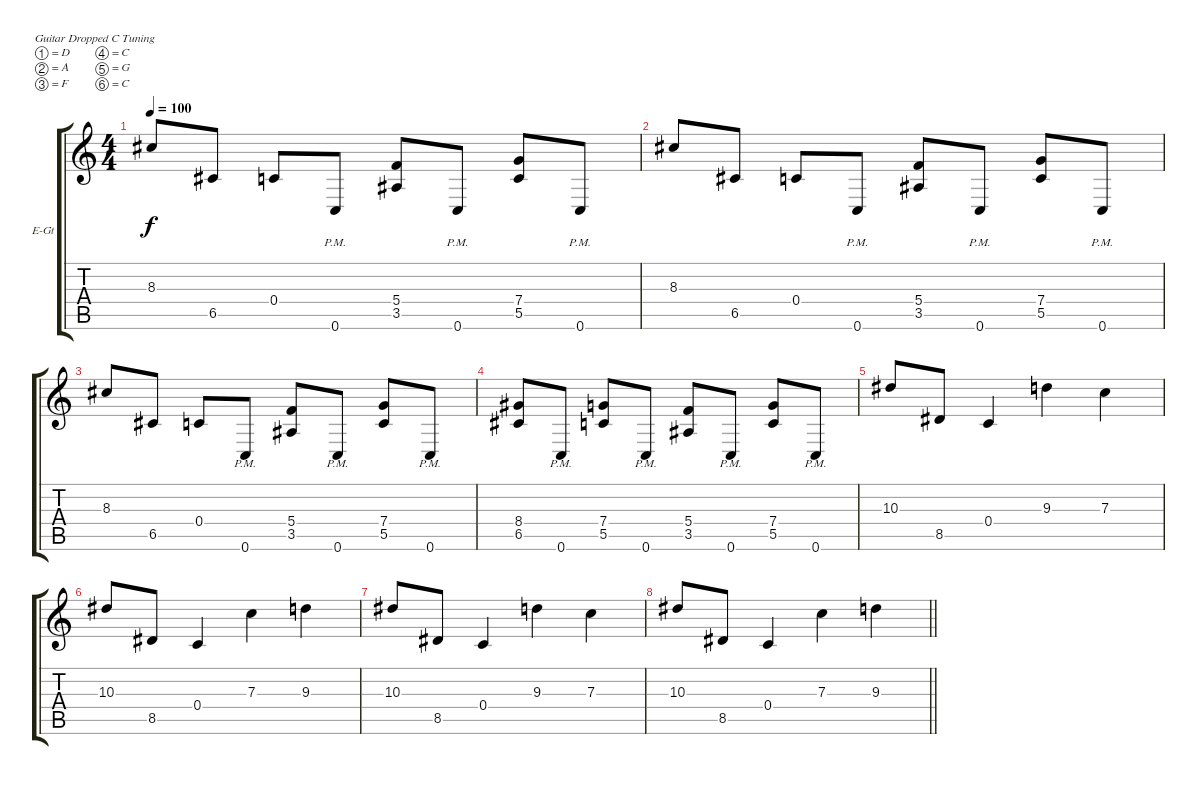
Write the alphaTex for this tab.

\bracketExtendMode groupsimilarinstruments
\firstSystemTrackNameOrientation horizontal
\otherSystemsTrackNameOrientation horizontal
\track ("Brent Hinds" "E-Gt") {instrument overdrivenguitar}
\staff {score tabs}
\tuning (D4 A3 F3 C3 G2 C2)
\ts (4 4)
\tempo 100
\clef g2
\ks c
8.3.8{dy f} 6.5.8 0.4.8 0.6{pm}.8 (5.4 3.5).8 0.6{pm}.8 (7.4 5.5).8 0.6{pm}.8 |
8.3.8 6.5.8 0.4.8 0.6{pm}.8 (5.4 3.5).8 0.6{pm}.8 (7.4 5.5).8 0.6{pm}.8 |
8.3.8 6.5.8 0.4.8 0.6{pm}.8 (5.4 3.5).8 0.6{pm}.8 (7.4 5.5).8 0.6{pm}.8 |
(8.4 6.5).8 0.6{pm}.8 (7.4 5.5).8 0.6{pm}.8 (5.4 3.5).8 0.6{pm}.8 (7.4 5.5).8 0.6{pm}.8 |
10.3.8 8.5.8 0.4.4 9.3.4 7.3.4 |
10.3.8 8.5.8 0.4.4 7.3.4 9.3.4 |
10.3.8 8.5.8 0.4.4 9.3.4 7.3.4 |
\barLineRight lightlight
10.3.8 8.5.8 0.4.4 7.3.4 9.3.4
